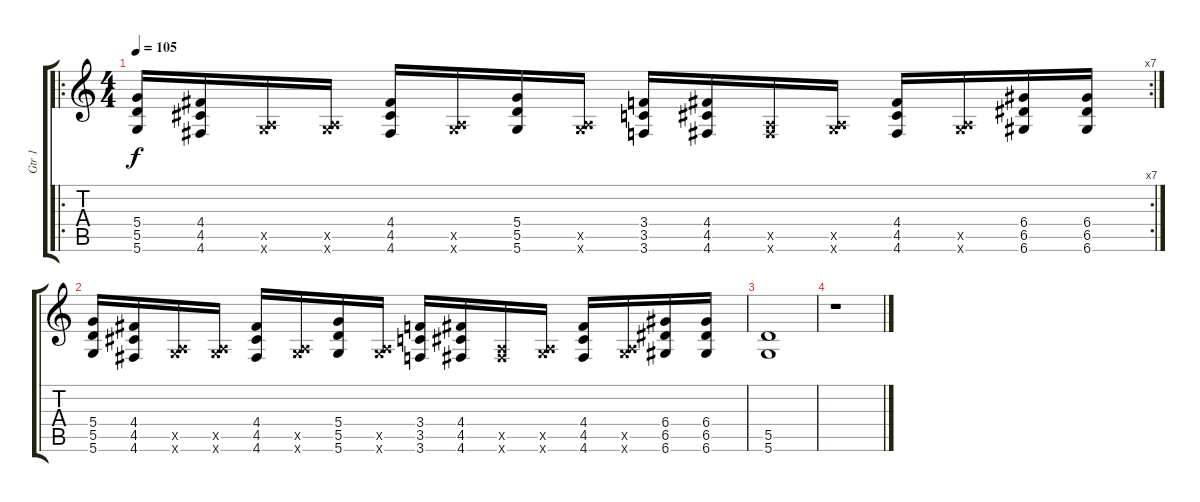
\track ("Gtr 1" "Gtr 1") {instrument overdrivenguitar}
\staff {score tabs}
\tuning (E4 B3 G3 D3 A2 D2) {hide}
\ro
\rc 7
\ts (4 4)
\tempo 105
\clef g2
\ks c
(5.4 5.5 5.6).16{dy f} (4.4 4.5 4.6).16 (0.5{x} 5.6{x}).16 (0.5{x} 5.6{x}).16 (4.4 4.5 4.6).16 (0.5{x} 5.6{x}).16 (5.4 5.5 5.6).16 (0.5{x} 5.6{x}).16 (3.4 3.5 3.6).16 (4.4 4.5 4.6).16 (0.5{x} 4.6{x}).16 (0.5{x} 5.6{x}).16 (4.4 4.5 4.6).16 (0.5{x} 5.6{x}).16 (6.4 6.5 6.6).16 (6.4 6.5 6.6).16 |
(5.4 5.5 5.6).16 (4.4 4.5 4.6).16 (0.5{x} 5.6{x}).16 (0.5{x} 5.6{x}).16 (4.4 4.5 4.6).16 (0.5{x} 5.6{x}).16 (5.4 5.5 5.6).16 (0.5{x} 5.6{x}).16 (3.4 3.5 3.6).16 (4.4 4.5 4.6).16 (0.5{x} 4.6{x}).16 (0.5{x} 5.6{x}).16 (4.4 4.5 4.6).16 (0.5{x} 5.6{x}).16 (6.4 6.5 6.6).16 (6.4 6.5 6.6).16 |
(5.5 5.6).1 |
r.1
